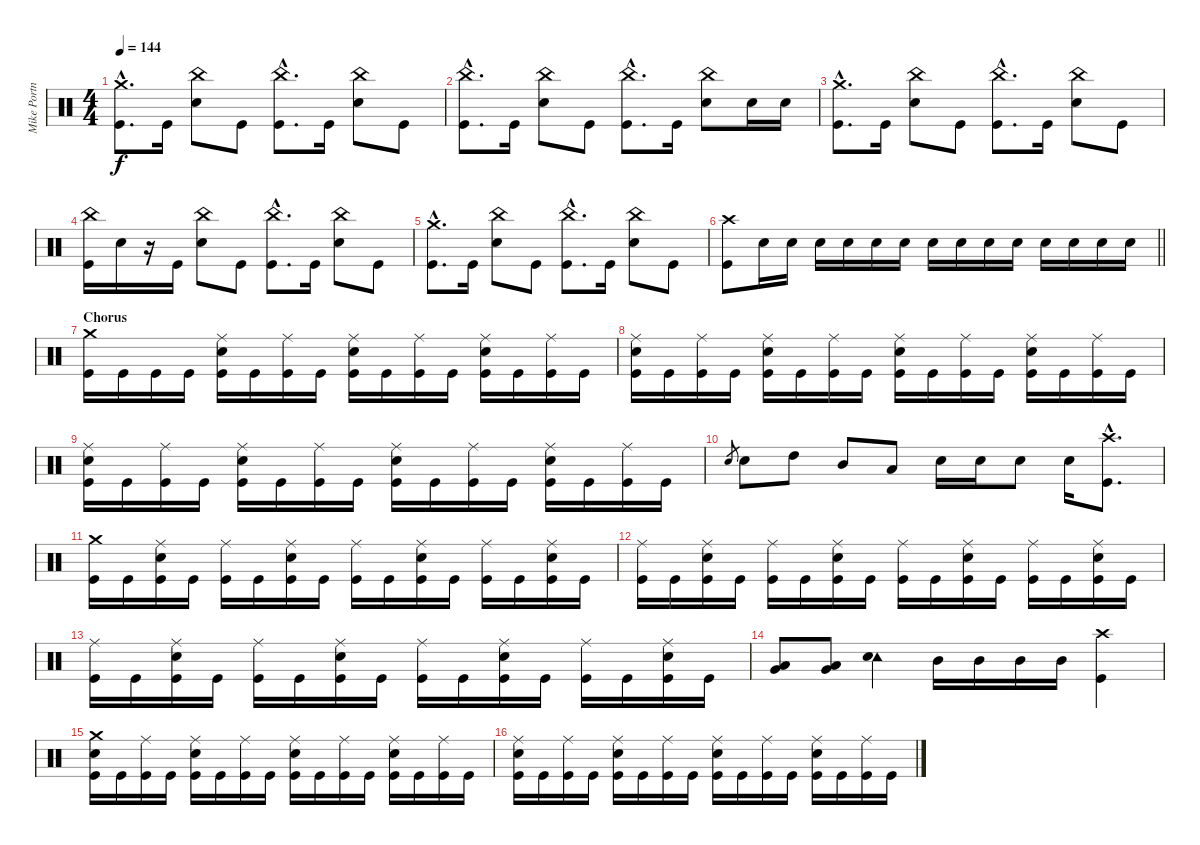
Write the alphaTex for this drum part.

\track ("Mike Portnoy - drums" "Mike Portn") {instrument percussion}
\staff {score}
\articulation defaults
\ts (4 4)
\tempo 144
\clef neutral
\ks c
("Crash medium (hit)"{hac} "Kick (hit)"{hac}).8{d dy f} "Kick (hit)".16 ("China (hit)" "Snare (hit) 2").8 "Kick (hit)".8 ("China (hit)"{hac} "Kick (hit)"{hac}).8{d} "Kick (hit)".16 ("China (hit)" "Snare (hit) 2").8 "Kick (hit)".8 |
("China (hit)"{hac} "Kick (hit)"{hac}).8{d} "Kick (hit)".16 ("China (hit)" "Snare (hit) 2").8 "Kick (hit)".8 ("China (hit)"{hac} "Kick (hit)"{hac}).8{d} "Kick (hit)".16 ("China (hit)" "Snare (hit) 2").8 "Snare (hit) 2".16 "Snare (hit) 2".16 |
("Crash medium (hit)"{hac} "Kick (hit)"{hac}).8{d} "Kick (hit)".16 ("China (hit)" "Snare (hit) 2").8 "Kick (hit)".8 ("China (hit)"{hac} "Kick (hit)"{hac}).8{d} "Kick (hit)".16 ("China (hit)" "Snare (hit) 2").8 "Kick (hit)".8 |
("China (hit)" "Kick (hit)").16 "Snare (hit) 2".16 r.16 "Kick (hit)".16 ("China (hit)" "Snare (hit) 2").8 "Kick (hit)".8 ("China (hit)"{hac} "Kick (hit)"{hac}).8{d} "Kick (hit)".16 ("China (hit)" "Snare (hit) 2").8 "Kick (hit)".8 |
("Crash medium (hit)"{hac} "Kick (hit)"{hac}).8{d} "Kick (hit)".16 ("China (hit)" "Snare (hit) 2").8 "Kick (hit)".8 ("China (hit)"{hac} "Kick (hit)"{hac}).8{d} "Kick (hit)".16 ("China (hit)" "Snare (hit) 2").8 "Kick (hit)".8 |
\barLineRight lightlight
("Crash high (hit)" "Kick (hit)").8 "Snare (hit) 2".16 "Snare (hit) 2".16 "Snare (hit) 2".16 "Snare (hit) 2".16 "Snare (hit) 2".16 "Snare (hit) 2".16 "Snare (hit) 2".16 "Snare (hit) 2".16 "Snare (hit) 2".16 "Snare (hit) 2".16 "Snare (hit) 2".16 "Snare (hit) 2".16 "Snare (hit) 2".16 "Snare (hit) 2".16 |
\section ("" "Chorus")
("Crash medium (hit)" "Kick (hit)").16 "Kick (hit)".16 "Kick (hit)".16 "Kick (hit)".16 ("Ride (middle)" "Snare (hit) 2" "Kick (hit)").16 "Kick (hit)".16 ("Ride (middle)" "Kick (hit)").16 "Kick (hit)".16 ("Ride (middle)" "Snare (hit) 2" "Kick (hit)").16 "Kick (hit)".16 ("Ride (middle)" "Kick (hit)").16 "Kick (hit)".16 ("Ride (middle)" "Snare (hit) 2" "Kick (hit)").16 "Kick (hit)".16 ("Ride (middle)" "Kick (hit)").16 "Kick (hit)".16 |
("Ride (middle)" "Snare (hit) 2" "Kick (hit)").16 "Kick (hit)".16 ("Ride (middle)" "Kick (hit)").16 "Kick (hit)".16 ("Ride (middle)" "Snare (hit) 2" "Kick (hit)").16 "Kick (hit)".16 ("Ride (middle)" "Kick (hit)").16 "Kick (hit)".16 ("Ride (middle)" "Snare (hit) 2" "Kick (hit)").16 "Kick (hit)".16 ("Ride (middle)" "Kick (hit)").16 "Kick (hit)".16 ("Ride (middle)" "Snare (hit) 2" "Kick (hit)").16 "Kick (hit)".16 ("Ride (middle)" "Kick (hit)").16 "Kick (hit)".16 |
("Ride (middle)" "Snare (hit) 2" "Kick (hit)").16 "Kick (hit)".16 ("Ride (middle)" "Kick (hit)").16 "Kick (hit)".16 ("Ride (middle)" "Snare (hit) 2" "Kick (hit)").16 "Kick (hit)".16 ("Ride (middle)" "Kick (hit)").16 "Kick (hit)".16 ("Ride (middle)" "Snare (hit) 2" "Kick (hit)").16 "Kick (hit)".16 ("Ride (middle)" "Kick (hit)").16 "Kick (hit)".16 ("Ride (middle)" "Snare (hit) 2" "Kick (hit)").16 "Kick (hit)".16 ("Ride (middle)" "Kick (hit)").16 "Kick (hit)".16 |
"Snare (hit) 2".8{gr} "Snare (hit) 2".8 "High Tom (hit)".8 "Mid Tom (hit)".8 "Low Tom (hit)".8 "Snare (hit) 2".16 "Snare (hit) 2".16 "Snare (hit) 2".8 "Snare (hit) 2".16 ("Crash high (hit)"{hac} "Kick (hit)"{hac}).8{d} |
("Crash medium (hit)" "Kick (hit)").16 "Kick (hit)".16 ("Ride (middle)" "Snare (hit) 2" "Kick (hit)").16 "Kick (hit)".16 ("Ride (middle)" "Kick (hit)").16 "Kick (hit)".16 ("Ride (middle)" "Snare (hit) 2" "Kick (hit)").16 "Kick (hit)".16 ("Ride (middle)" "Kick (hit)").16 "Kick (hit)".16 ("Ride (middle)" "Snare (hit) 2" "Kick (hit)").16 "Kick (hit)".16 ("Ride (middle)" "Kick (hit)").16 "Kick (hit)".16 ("Ride (middle)" "Snare (hit) 2" "Kick (hit)").16 "Kick (hit)".16 |
("Ride (middle)" "Kick (hit)").16 "Kick (hit)".16 ("Ride (middle)" "Snare (hit) 2" "Kick (hit)").16 "Kick (hit)".16 ("Ride (middle)" "Kick (hit)").16 "Kick (hit)".16 ("Ride (middle)" "Snare (hit) 2" "Kick (hit)").16 "Kick (hit)".16 ("Ride (middle)" "Kick (hit)").16 "Kick (hit)".16 ("Ride (middle)" "Snare (hit) 2" "Kick (hit)").16 "Kick (hit)".16 ("Ride (middle)" "Kick (hit)").16 "Kick (hit)".16 ("Ride (middle)" "Snare (hit) 2" "Kick (hit)").16 "Kick (hit)".16 |
("Ride (middle)" "Kick (hit)").16 "Kick (hit)".16 ("Ride (middle)" "Snare (hit) 2" "Kick (hit)").16 "Kick (hit)".16 ("Ride (middle)" "Kick (hit)").16 "Kick (hit)".16 ("Ride (middle)" "Snare (hit) 2" "Kick (hit)").16 "Kick (hit)".16 ("Ride (middle)" "Kick (hit)").16 "Kick (hit)".16 ("Ride (middle)" "Snare (hit) 2" "Kick (hit)").16 "Kick (hit)".16 ("Ride (middle)" "Kick (hit)").16 "Kick (hit)".16 ("Ride (middle)" "Snare (hit) 2" "Kick (hit)").16 "Kick (hit)".16 |
("Low Tom (hit)" "Very Low Tom (hit)").8 ("Low Tom (hit)" "Very Low Tom (hit)").8 ("Tambourine (hit)" "Snare (hit) 2").4 "Mid Tom (hit)".16 "Mid Tom (hit)".16 "Mid Tom (hit)".16 "Mid Tom (hit)".16 ("Crash high (hit)" "Kick (hit)").4 |
("Crash medium (hit)" "Snare (hit) 2" "Kick (hit)").16 "Kick (hit)".16 ("Ride (middle)" "Kick (hit)").16 "Kick (hit)".16 ("Ride (middle)" "Snare (hit) 2" "Kick (hit)").16 "Kick (hit)".16 ("Ride (middle)" "Kick (hit)").16 "Kick (hit)".16 ("Ride (middle)" "Snare (hit) 2" "Kick (hit)").16 "Kick (hit)".16 ("Ride (middle)" "Kick (hit)").16 "Kick (hit)".16 ("Ride (middle)" "Snare (hit) 2" "Kick (hit)").16 "Kick (hit)".16 ("Ride (middle)" "Kick (hit)").16 "Kick (hit)".16 |
("Ride (middle)" "Snare (hit) 2" "Kick (hit)").16 "Kick (hit)".16 ("Ride (middle)" "Kick (hit)").16 "Kick (hit)".16 ("Ride (middle)" "Snare (hit) 2" "Kick (hit)").16 "Kick (hit)".16 ("Ride (middle)" "Kick (hit)").16 "Kick (hit)".16 ("Ride (middle)" "Snare (hit) 2" "Kick (hit)").16 "Kick (hit)".16 ("Ride (middle)" "Kick (hit)").16 "Kick (hit)".16 ("Ride (middle)" "Snare (hit) 2" "Kick (hit)").16 "Kick (hit)".16 ("Ride (middle)" "Kick (hit)").16 "Kick (hit)".16
